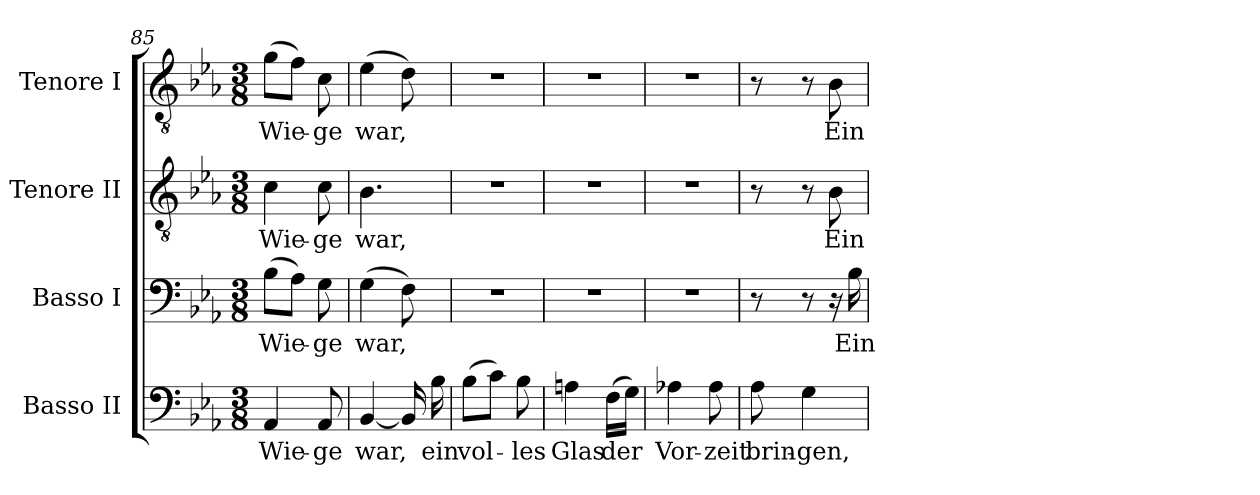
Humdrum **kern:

**kern	**text	**kern	**text	**kern	**text	**kern	**text
*part4	*part4	*part3	*part3	*part2	*part2	*part1	*part1
*staff4	*staff4	*staff3	*staff3	*staff2	*staff2	*staff1	*staff1
*I"Basso II	*	*I"Basso I	*	*I"Tenore II	*	*I"Tenore I	*
*I'B.	*	*I'B.	*	*I'T.	*	*I'T.	*
*clefF4	*	*clefF4	*	*clefGv2	*	*clefGv2	*
*	*	*	*	*ITrd7c12	*	*ITrd7c12	*
*k[b-e-a-]	*	*k[b-e-a-]	*	*k[b-e-a-]	*	*k[b-e-a-]	*
*E-:	*	*E-:	*	*E-:	*	*E-:	*
*M3/8	*	*M3/8	*	*M3/8	*	*M3/8	*
=85	=85	=85	=85	=85	=85	=85	=85
!	!LO:LY:b:color=#000000	!	!	!	!	!	!
!	!	!	!LO:LY:b:color=#000000	!	!	!	!
!	!	!	!	!	!LO:LY:b:color=#000000	!	!
!	!	!	!	!	!	!	!LO:LY:b:color=#000000
4AA-i/	Wie-	(8B-i\L	Wie-	4Ci\	Wie-	(8Gi\L	Wie-
.	.	8A-i\J)	.	.	.	8Fi\J)	.
!	!LO:LY:b:color=#000000	!	!	!	!	!	!
!	!	!	!LO:LY:b:color=#000000	!	!	!	!
!	!	!	!	!	!LO:LY:b:color=#000000	!	!
!	!	!	!	!	!	!	!LO:LY:b:color=#000000
8AA-i/	-ge	8Gi\	-ge	8Ci\	-ge	8Ci\	-ge
=86	=86	=86	=86	=86	=86	=86	=86
!	!LO:LY:b:color=#000000	!	!	!	!	!	!
!	!	!	!LO:LY:b:color=#000000	!	!	!	!
!	!	!	!	!	!LO:LY:b:color=#000000	!	!
!	!	!	!	!	!	!	!LO:LY:b:color=#000000
[4BB-i/	war,	(4Gi\	war,	4.BB-i\	war,	(4E-i\	war,
16BB-i/]	.	8Fi\)	.	.	.	8Di\)	.
!	!LO:LY:b:color=#000000	!	!	!	!	!	!
16B-i\	ein	.	.	.	.	.	.
=87	=87	=87	=87	=87	=87	=87	=87
!	!LO:LY:b:color=#000000	!LO:N:vis=1	!	!LO:N:vis=1	!	!LO:N:vis=1	!
(8B-i\L	vol-	4.r	.	4.r	.	4.r	.
8ci\J)	.	.	.	.	.	.	.
!	!LO:LY:b:color=#000000	!	!	!	!	!	!
8B-i\	-les	.	.	.	.	.	.
=88	=88	=88	=88	=88	=88	=88	=88
!	!LO:LY:b:color=#000000	!LO:N:vis=1	!	!LO:N:vis=1	!	!LO:N:vis=1	!
4Ani\	Glas	4.r	.	4.r	.	4.r	.
!	!LO:LY:b:color=#000000	!	!	!	!	!	!
(16Fi\LL	der	.	.	.	.	.	.
16Gi\JJ)	.	.	.	.	.	.	.
!!LO:LB:g=z
=89	=89	=89	=89	=89	=89	=89	=89
!	!LO:LY:b:color=#000000	!LO:N:vis=1	!	!LO:N:vis=1	!	!LO:N:vis=1	!
4A-Xi\	Vor-	4.r	.	4.r	.	4.r	.
!	!LO:LY:b:color=#000000	!	!	!	!	!	!
8A-i\	-zeit	.	.	.	.	.	.
=90	=90	=90	=90	=90	=90	=90	=90
!	!LO:LY:b:color=#000000	!	!	!	!	!	!
8A-i\	brin-	8r	.	8r	.	8r	.
!	!LO:LY:b:color=#000000	!	!	!	!	!	!
4Gi\	-gen,	8r	.	8r	.	8r	.
!	!	!	!	!	!LO:LY:b:color=#000000	!	!
!	!	!	!	!	!	!	!LO:LY:b:color=#000000
.	.	16r	.	8BB-i\	Ein	8BB-i\	Ein
!	!	!	!LO:LY:b:color=#000000	!	!	!	!
.	.	16B-i\	Ein	.	.	.	.
=	=	=	=	=	=	=	=
*-	*-	*-	*-	*-	*-	*-	*-
